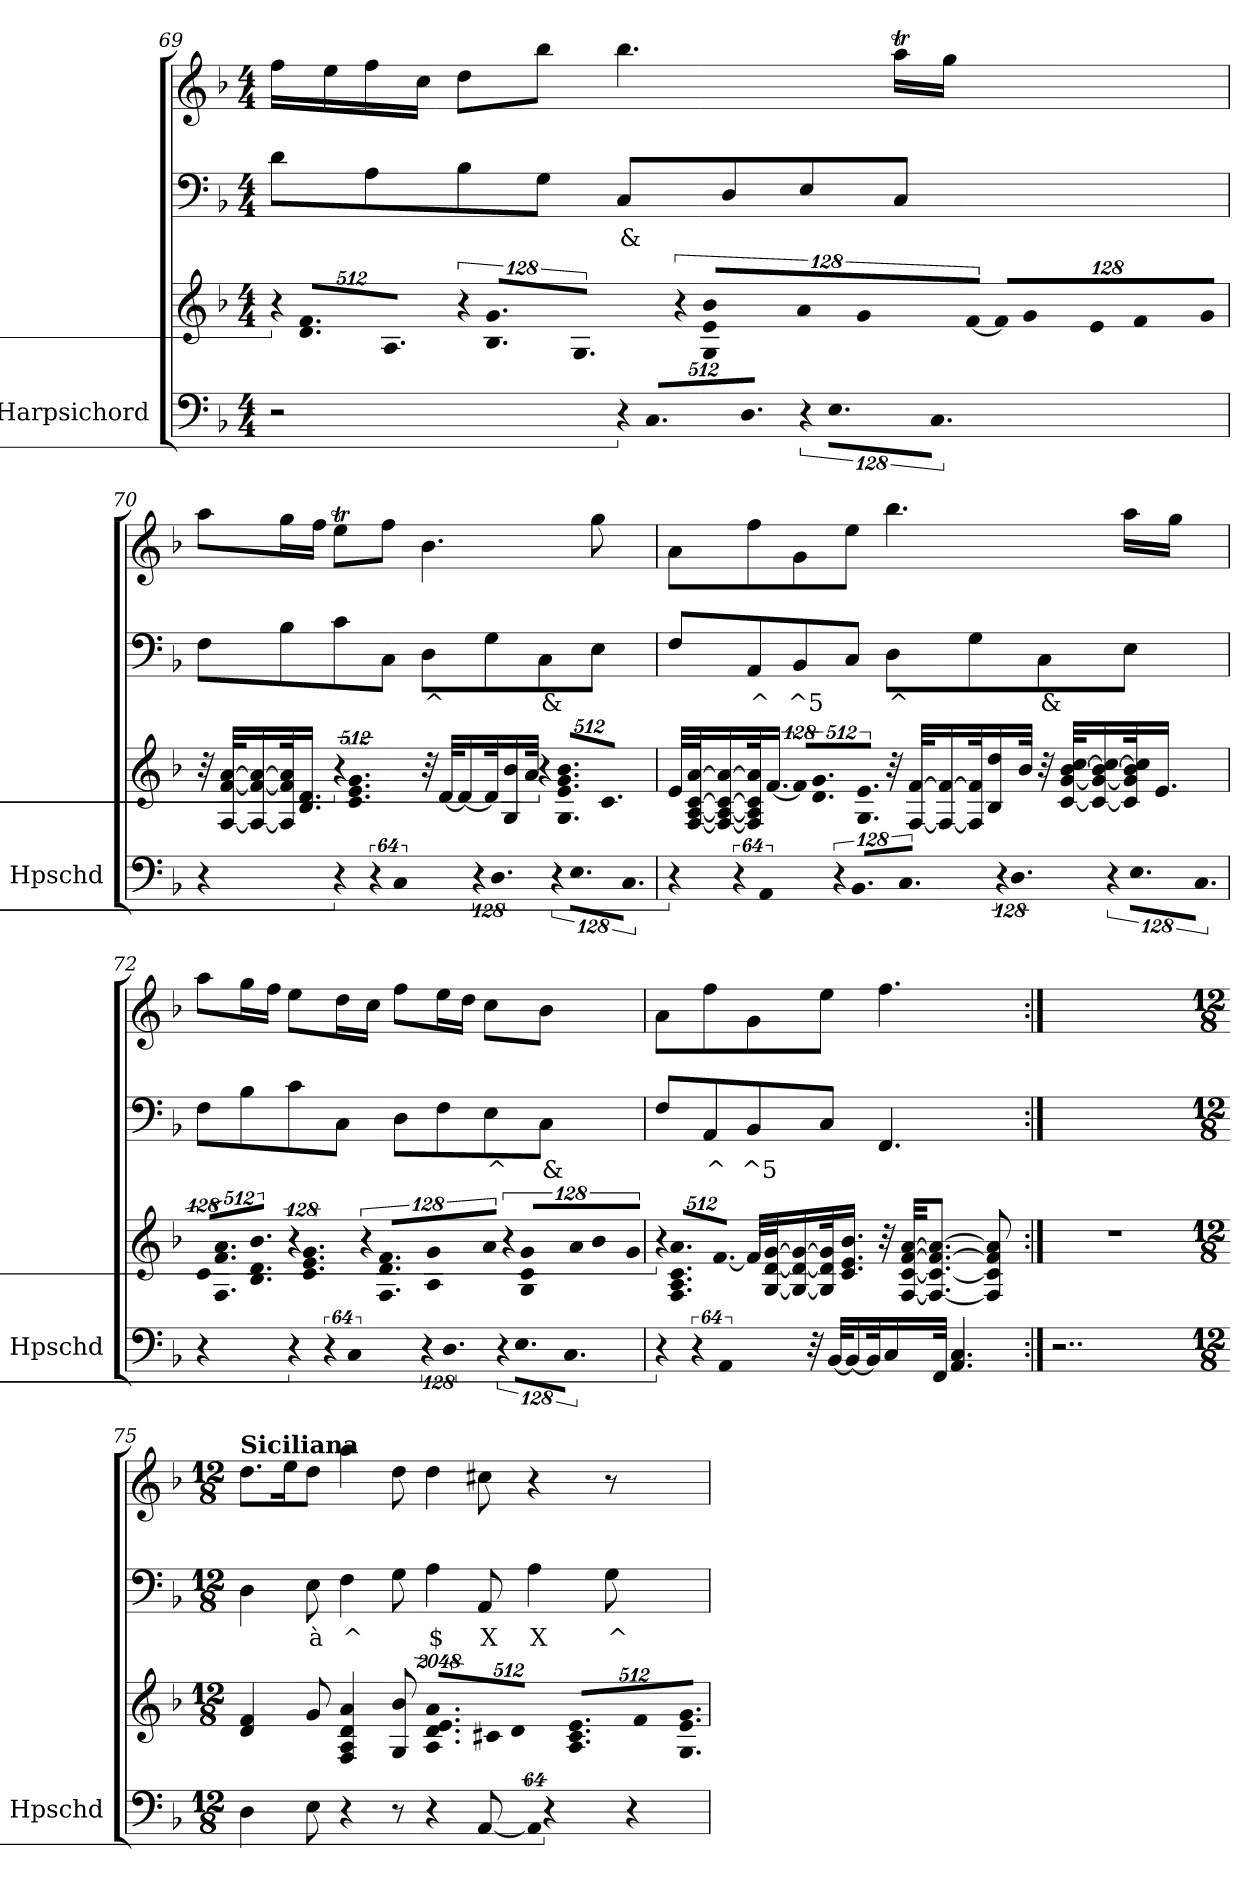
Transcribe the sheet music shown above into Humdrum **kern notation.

**kern	**kern	**kern	**text	**kern
*part3	*part3	*part2	*part2	*part1
*staff4	*staff3	*staff2	*staff2	*staff1
*I"Harpsichord	*	*	*	*
*I'Hpschd	*	*	*	*
*clefF4	*clefG2	*clefF4	*	*clefG2
*k[b-]	*k[b-]	*k[b-]	*	*k[b-]
*F:	*F:	*F:	*	*F:
*M4/4	*M4/4	*M4/4	*	*M4/4
=69	=69	=69	=69	=69
!	!LO:N:vis=16	!	!	!
2r	2048%73r	8d\L	.	16ff\LL
!	!LO:N:vis=8.	!	!	!
.	4096%439d/ 4096%439f/L	.	.	.
.	.	.	.	16ee\
.	.	8A\	.	16ff\
!	!LO:N:vis=8.	!	!	!
.	4096%439A/J	.	.	.
.	.	.	.	16cc\JJ
!	!LO:N:vis=16	!	!	!
.	2048%73r	8B-\	.	8dd\L
!	!LO:N:vis=8.	!	!	!
.	4096%439B-/ 4096%439g/L	.	.	.
.	.	8G\J	.	8bb-\J
!	!LO:N:vis=8.	!	!	!
.	4096%439G/J	.	.	.
!LO:N:vis=16	!LO:N:vis=16	!	!LO:LY:b	!
2048%73r	2048%73r	8C/L	&	4.bb-\
!LO:N:vis=8.	!LO:N:vis=16	!	!	!
4096%439C/L	4096%147G/ 4096%147e/ 4096%147b-/KL	.	.	.
!	!LO:N:vis=8	!	!	!
.	1024%73a/	.	.	.
.	.	8D/	.	.
!LO:N:vis=8.	!LO:N:vis=8	!	!	!
4096%439D/J	4096%293g/	.	.	.
!	!LO:N:vis=16	!	!	!
.	[2048%73f/Jk	.	.	.
!LO:N:vis=16	!LO:N:vis=16	!	!	!
2048%73r	2048%73f/LL]	8E/	.	.
!LO:N:vis=8.	!LO:N:vis=16	!	!	!
4096%439E\L	4096%147g/J	.	.	.
!	!LO:N:vis=8	!	!	!
.	1024%73e/	.	.	.
.	.	8C/J	.	16aat\LL
!LO:N:vis=8.	!LO:N:vis=8	!	!	!
4096%439C\J	4096%293f/	.	.	.
.	.	.	.	16gg\JJ
!	!LO:N:vis=16	!	!	!
.	2048%73g/Jk	.	.	.
!!LO:LB:g=z
=70	=70	=70	=70	=70
4r	32r	8F\L	.	8aa\L
.	[32F/ [32f/ [32a/KLL	.	.	.
.	16F/_ 16f/_ 16a/_	.	.	.
.	32F/] 32f/] 32a/]k	8B-\	.	16gg\L
.	16.B-/ 16.d/JJ	.	.	.
.	.	.	.	16ff\JJ
!LO:N:vis=8	!LO:N:vis=16	!	!	!
2048%205r	2048%73r	8c\	.	8eet\L
!	!LO:N:vis=4.	!	!	!
.	2048%439c/ 2048%439e/ 2048%439g/	.	.	.
!LO:N:vis=16	!	!	!	!
1024%51r	.	.	.	.
.	.	8C\J	.	8ff\J
!LO:N:vis=8	!	!	!	!
2048%205C/	.	.	.	.
!LO:N:vis=16	!	!	!LO:LY:b	!
2048%73r	32r	8D\L	^	4.b-\
.	[32d/KLL	.	.	.
!LO:N:vis=4.	!	!	!	!
2048%439D\	.	.	.	.
.	16d/_	.	.	.
.	32d/k]	8G\	.	.
.	16G/ 16b-/	.	.	.
.	32a/JJk	.	.	.
!LO:N:vis=16	!LO:N:vis=16	!	!LO:LY:b	!
2048%73r	2048%73r	8C\	&	.
!LO:N:vis=8.	!LO:N:vis=8.	!	!	!
4096%439E\L	4096%439G/ 4096%439e/ 4096%439g/ 4096%439b-/L	.	.	.
.	.	8E\J	.	8gg\
!LO:N:vis=8.	!LO:N:vis=8.	!	!	!
4096%439C\J	4096%439c/J	.	.	.
=71	=71	=71	=71	=71
!LO:N:vis=8	!	!	!	!
2048%205r	32e/LLL	8F/L	.	8a\L
.	[32F/ [32A/ [32c/ [32a/J	.	.	.
.	16F/_ 16A/_ 16c/_ 16a/_	.	.	.
!LO:N:vis=16	!	!	!	!
1024%51r	.	.	.	.
!	!	!	!LO:LY:b	!
.	32F/] 32A/] 32c/] 32a/]k	8AA/	^	8ff\
!LO:N:vis=8	!	!	!	!
2048%205AA/	.	.	.	.
.	[16.f/JJ	.	.	.
!LO:N:vis=16	!LO:N:vis=16	!	!LO:LY:b	!
2048%73r	2048%73f/KL]	8BB-/	^5	8g\
!LO:N:vis=8.	!LO:N:vis=8.	!	!	!
4096%439BB-/L	4096%439d/ 4096%439g/	.	.	.
.	.	8C/J	.	8ee\J
!LO:N:vis=8.	!LO:N:vis=8.	!	!	!
4096%439C/J	4096%439G/ 4096%439e/J	.	.	.
!LO:N:vis=16	!	!	!LO:LY:b	!
2048%73r	32r	8D\L	^	4.bb-\
.	[32F/ [32f/KLL	.	.	.
!LO:N:vis=4.	!	!	!	!
2048%439D\	.	.	.	.
.	16F/_ 16f/_	.	.	.
.	32F/] 32f/]k	8G\	.	.
.	16B-/ 16dd/	.	.	.
.	32b-/JJk	.	.	.
!LO:N:vis=16	!	!	!LO:LY:b	!
2048%73r	32r	8C\	&	.
.	[32c/ [32g/ [32b-/ [32cc/KLL	.	.	.
!LO:N:vis=8.	!	!	!	!
4096%439E\L	.	.	.	.
.	16c/_ 16g/_ 16b-/_ 16cc/_	.	.	.
.	32c/] 32g/] 32b-/] 32cc/]k	8E\J	.	16aa\LL
!LO:N:vis=8.	!	!	!	!
4096%439C\J	.	.	.	.
.	16.e/JJ	.	.	.
.	.	.	.	16gg\JJ
=72	=72	=72	=72	=72
!	!LO:N:vis=16	!	!	!
4r	2048%73c/KL	8F\L	.	8aa\L
!	!LO:N:vis=8.	!	!	!
.	4096%439F/ 4096%439f/ 4096%439a/	.	.	.
.	.	8B-\	.	16gg\L
!	!LO:N:vis=8.	!	!	!
.	4096%439B-/ 4096%439d/ 4096%439b-/J	.	.	.
.	.	.	.	16ff\JJ
!LO:N:vis=8	!LO:N:vis=16	!	!	!
2048%205r	2048%73r	8c\	.	8ee\L
!	!LO:N:vis=4.	!	!	!
.	2048%439c/ 2048%439e/ 2048%439g/	.	.	.
!LO:N:vis=16	!	!	!	!
1024%51r	.	.	.	.
.	.	8C\J	.	16dd\L
!LO:N:vis=8	!	!	!	!
2048%205C/	.	.	.	.
.	.	.	.	16cc\JJ
!LO:N:vis=16	!LO:N:vis=16	!	!	!
2048%73r	2048%73r	8D\L	.	8ff\L
!LO:N:vis=4.	!LO:N:vis=8.	!	!	!
2048%439D\	4096%439F/ 4096%439d/ 4096%439f/L	.	.	.
.	.	8F\	.	16ee\L
!	!LO:N:vis=8	!	!	!
.	4096%293A/ 4096%293g/	.	.	.
.	.	.	.	16dd\JJ
!	!LO:N:vis=16	!	!	!
.	2048%73a/Jk	.	.	.
!LO:N:vis=16	!LO:N:vis=16	!	!LO:LY:b	!
2048%73r	2048%73r	8E\	^	8cc\L
!LO:N:vis=8.	!LO:N:vis=16	!	!	!
4096%439E\L	4096%147G/ 4096%147c/ 4096%147g/KL	.	.	.
!	!LO:N:vis=8	!	!	!
.	1024%73a/	.	.	.
!	!	!	!LO:LY:b	!
.	.	8C\J	&	8b-\J
!LO:N:vis=8.	!LO:N:vis=8	!	!	!
4096%439C\J	4096%293b-/	.	.	.
!	!LO:N:vis=16	!	!	!
.	2048%73g/Jk	.	.	.
=73	=73	=73	=73	=73
!LO:N:vis=8	!LO:N:vis=16	!	!	!
2048%205r	2048%73r	8F/L	.	8a\L
!	!LO:N:vis=8.	!	!	!
.	4096%439F/ 4096%439A/ 4096%439c/ 4096%439a/L	.	.	.
!LO:N:vis=16	!	!	!	!
1024%51r	.	.	.	.
!	!	!	!LO:LY:b	!
.	.	8AA/	^	8ff\
!	!LO:N:vis=8.	!	!	!
.	[4096%439f/J	.	.	.
!LO:N:vis=8	!	!	!	!
2048%205AA/	.	.	.	.
!	!	!	!LO:LY:b	!
32r	32f/LLL]	8BB-/	^5	8g\
[32BB-/KLL	[32G/ [32d/ [32g/J	.	.	.
16BB-/_	16G/_ 16d/_ 16g/_	.	.	.
32BB-/k]	32G/] 32d/] 32g/]k	8C/J	.	8ee\J
16C/	16.c/ 16.e/ 16.b-/JJ	.	.	.
32FF/JJk	.	.	.	.
4.AA/ 4.C/	32r	4.FF/	.	4.ff\
.	[32F/ [32c/ [32f/ [32a/KKL	.	.	.
.	8.F/_ 8.c/_ 8.f/_ 8.a/_J	.	.	.
.	8F/] 8c/] 8f/] 8a/]	.	.	.
=74:|!	=74:|!	=74:|!	=74:|!	=74:|!
2..r	1r	1ryy	.	1ryy
8ryy	.	.	.	.
!!LO:LB:g=z
=75-	=75-	=75-	=75-	=75-
*M12/8	*M12/8	*M12/8	*	*M12/8
!	!	!	!	!LO:TX:a:B:t=Siciliana
4D\	4d/ 4f/	4D\	.	8.dd\L
.	.	.	.	16ee\k
!	!	!	!LO:LY:b	!
8E\	8g/	8E\	à	8dd\J
!	!	!	!LO:LY:b	!
4r	4F/ 4A/ 4d/ 4a/	4F\	^	4aa\
8r	8G/ 8b-/	8G\	.	8dd\
!	!LO:N:vis=4.	!	!LO:LY:b	!
4r	4096%1075A/ 4096%1075d/ 4096%1075e/ 4096%1075a/L	4A\	$	4dd\
!	!	!	!LO:LY:b	!
[8AA/	.	8AA/	X	8cc#X\
!	!LO:N:vis=16	!	!	!
.	4096%307c#/L	.	.	.
!	!LO:N:vis=32	!	!	!
.	2048%77d/JJk	.	.	.
!LO:N:vis=32	!LO:N:vis=8.	!	!LO:LY:b	!
1024%35AA/]	2048%419A/ 2048%419c#/ 2048%419e/L	4A\	X	4r
!LO:N:vis=4	!	!	!	!
4096%1117r	.	.	.	.
!	!LO:N:vis=16	!	!	!
.	4096%279f/L	.	.	.
!	!	!	!LO:LY:b	!
.	.	8G\	^	8r
!	!LO:N:vis=16.	!	!	!
.	4096%419G/ 4096%419e/ [4096%419g/JJ	.	.	.
!LO:N:vis=16	!	!	!	!
4096%279r	.	.	.	.
=	=	=	=	=
*-	*-	*-	*-	*-
